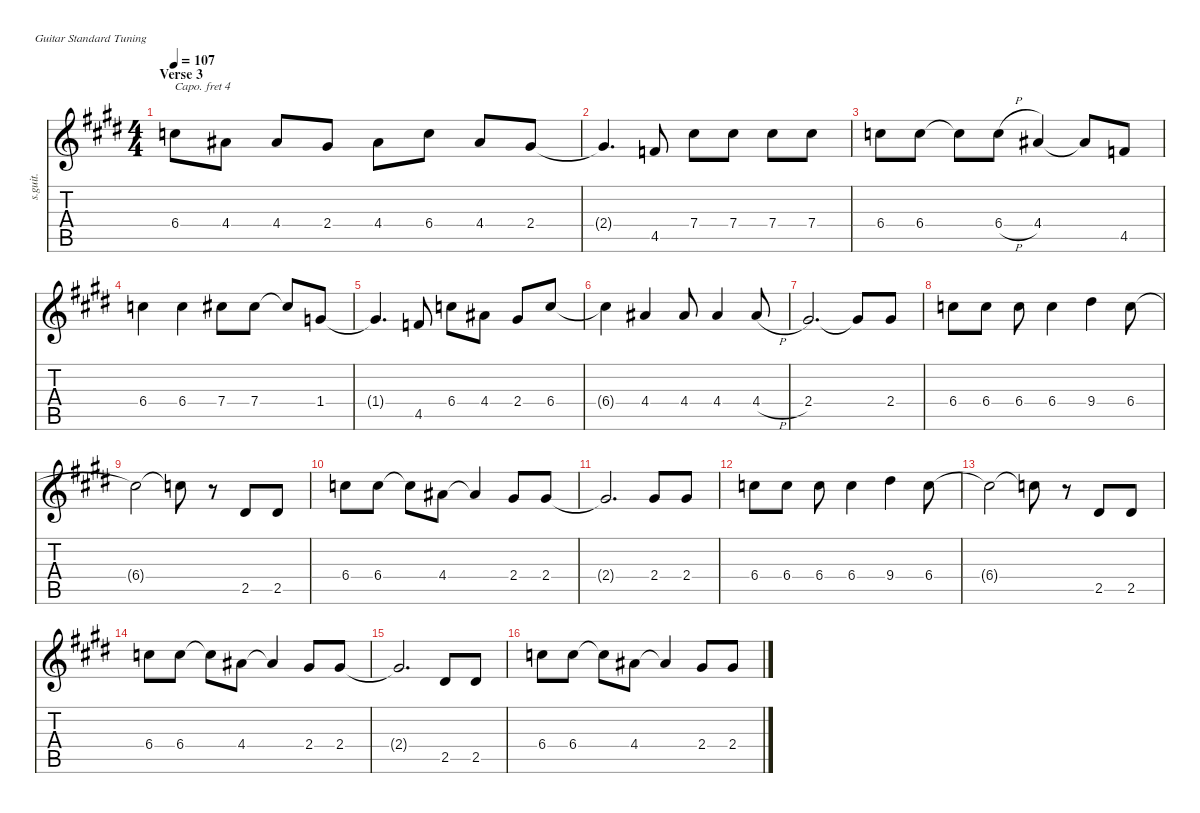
\defaultSystemsLayout 4
\hideDynamics
\bracketExtendMode nobrackets
\otherSystemsTrackNameOrientation horizontal
\track ("Steel Guitar" "s.guit.") {instrument acousticguitarsteel}
\staff {score tabs}
\capo 4
\tuning (E4 B3 G3 D3 A2 E2)
\ts (4 4)
\section ("" "Verse 3")
\tempo 107
\clef g2
\ks e
6.4{acc forcenatural}.8{dy mf beam Down} 4.4{acc #}.8{beam Down} 4.4{acc #}.8{beam Up} 2.4{acc #}.8{beam Up} 4.4{acc #}.8{beam Down} 6.4{acc forcenatural}.8{beam Down} 4.4{acc #}.8{beam Up} 2.4{acc #}.8{beam Up} |
2.4{t acc #}.4{d beam Up} 4.5{acc forcenatural}.8{beam Up} 7.4{acc #}.8{beam Down} 7.4{acc #}.8{beam Down} 7.4{acc #}.8{beam Down} 7.4{acc #}.8{beam Down} |
6.4{acc forcenatural}.8{beam Down} 6.4{acc forcenatural}.8{beam Down} 6.4{t acc forcenatural}.8{beam Down} 6.4{h acc forcenatural}.8{beam Down} 4.4{acc #}.4{beam Up} 4.4{t acc #}.8{beam Up} 4.5{acc forcenatural}.8{beam Up} |
6.4{acc forcenatural}.4{beam Down} 6.4{acc forcenatural}.4{beam Down} 7.4{acc #}.8{beam Down} 7.4{acc #}.8{beam Down} 7.4{t acc #}.8{beam Up} 1.4{acc forcenatural}.8{beam Up} |
1.4{t acc forcenatural}.4{d beam Up} 4.5{acc forcenatural}.8{beam Up} 6.4{acc forcenatural}.8{beam Down} 4.4{acc #}.8{beam Down} 2.4{acc #}.8{beam Up} 6.4{acc forcenatural}.8{beam Up} |
6.4{t acc forcenatural}.4{beam Down} 4.4{acc #}.4{beam Up} 4.4{acc #}.8{beam Up} 4.4{acc #}.4{beam Up} 4.4{h acc #}.8{beam Up} |
2.4{acc #}.2{d beam Up} 2.4{t acc #}.8{beam Up} 2.4{acc #}.8{beam Up} |
6.4{acc forcenatural}.8{beam Down} 6.4{acc forcenatural}.8{beam Down} 6.4{acc forcenatural}.8{beam Down} 6.4{acc forcenatural}.4{beam Down} 9.4{acc #}.4{beam Down} 6.4{acc forcenatural}.8{beam Down} |
6.4{t acc forcenatural}.2{beam Down} 6.4{t acc forcenatural}.8{beam Down} r.8{beam Down} 2.5{acc #}.8{beam Up} 2.5{acc #}.8{beam Up} |
6.4{acc forcenatural}.8{beam Down} 6.4{acc forcenatural}.8{beam Down} 6.4{t acc forcenatural}.8{beam Down} 4.4{acc #}.8{beam Down} 4.4{t acc #}.4{beam Up} 2.4{acc #}.8{beam Up} 2.4{acc #}.8{beam Up} |
2.4{t acc #}.2{d beam Up} 2.4{acc #}.8{beam Up} 2.4{acc #}.8{beam Up} |
6.4{acc forcenatural}.8{beam Down} 6.4{acc forcenatural}.8{beam Down} 6.4{acc forcenatural}.8{beam Down} 6.4{acc forcenatural}.4{beam Down} 9.4{acc #}.4{beam Down} 6.4{acc forcenatural}.8{beam Down} |
6.4{t acc forcenatural}.2{beam Down} 6.4{t acc forcenatural}.8{beam Down} r.8{beam Down} 2.5{acc #}.8{beam Up} 2.5{acc #}.8{beam Up} |
6.4{acc forcenatural}.8{beam Down} 6.4{acc forcenatural}.8{beam Down} 6.4{t acc forcenatural}.8{beam Down} 4.4{acc #}.8{beam Down} 4.4{t acc #}.4{beam Up} 2.4{acc #}.8{beam Up} 2.4{acc #}.8{beam Up} |
2.4{t acc #}.2{d beam Up} 2.5{acc #}.8{beam Up} 2.5{acc #}.8{beam Up} |
6.4{acc forcenatural}.8{beam Down} 6.4{acc forcenatural}.8{beam Down} 6.4{t acc forcenatural}.8{beam Down} 4.4{acc #}.8{beam Down} 4.4{t acc #}.4{beam Up} 2.4{acc #}.8{beam Up} 2.4{acc #}.8{beam Up}
